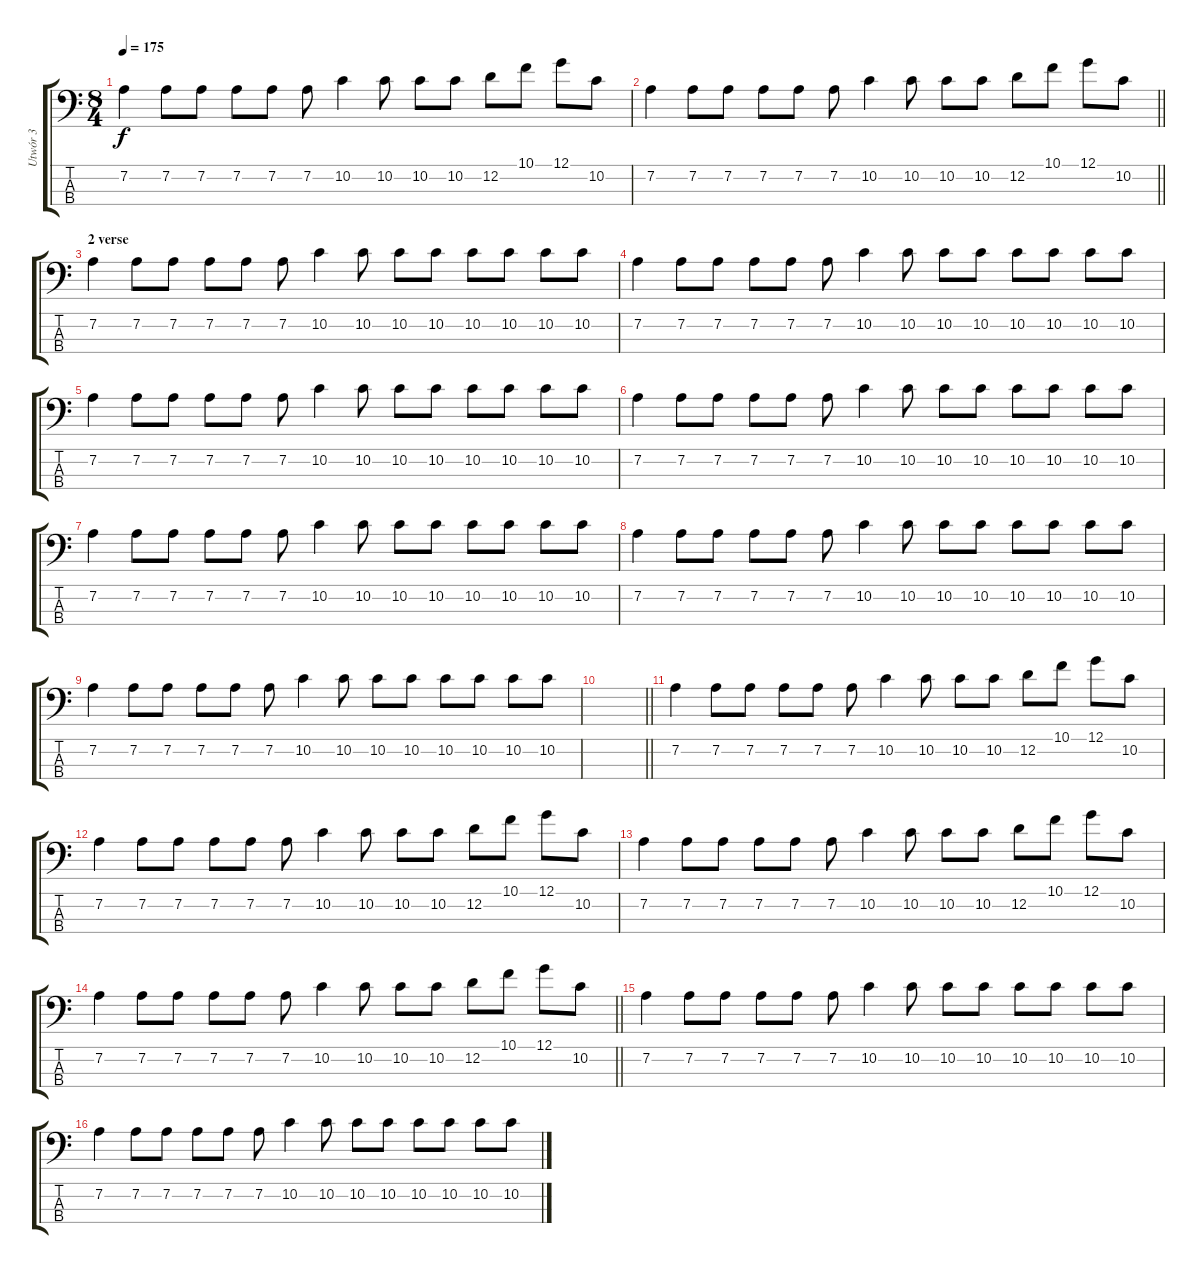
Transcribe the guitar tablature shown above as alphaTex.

\track ("Utwór 3" "Utwór 3") {instrument electricbassfinger}
\staff {score tabs}
\tuning (G2 D2 A1 E1) {hide}
\ts (8 4)
\tempo 175
\clef f4
\ks c
7.2.4{dy f} 7.2.8 7.2.8 7.2.8 7.2.8 7.2.8 10.2.4 10.2.8 10.2.8 10.2.8 12.2.8 10.1.8 12.1.8 10.2.8 |
\barLineRight lightlight
7.2.4 7.2.8 7.2.8 7.2.8 7.2.8 7.2.8 10.2.4 10.2.8 10.2.8 10.2.8 12.2.8 10.1.8 12.1.8 10.2.8 |
\section ("" "2 verse")
7.2.4 7.2.8 7.2.8 7.2.8 7.2.8 7.2.8 10.2.4 10.2.8 10.2.8 10.2.8 10.2.8 10.2.8 10.2.8 10.2.8 |
7.2.4 7.2.8 7.2.8 7.2.8 7.2.8 7.2.8 10.2.4 10.2.8 10.2.8 10.2.8 10.2.8 10.2.8 10.2.8 10.2.8 |
7.2.4 7.2.8 7.2.8 7.2.8 7.2.8 7.2.8 10.2.4 10.2.8 10.2.8 10.2.8 10.2.8 10.2.8 10.2.8 10.2.8 |
7.2.4 7.2.8 7.2.8 7.2.8 7.2.8 7.2.8 10.2.4 10.2.8 10.2.8 10.2.8 10.2.8 10.2.8 10.2.8 10.2.8 |
7.2.4 7.2.8 7.2.8 7.2.8 7.2.8 7.2.8 10.2.4 10.2.8 10.2.8 10.2.8 10.2.8 10.2.8 10.2.8 10.2.8 |
7.2.4 7.2.8 7.2.8 7.2.8 7.2.8 7.2.8 10.2.4 10.2.8 10.2.8 10.2.8 10.2.8 10.2.8 10.2.8 10.2.8 |
7.2.4 7.2.8 7.2.8 7.2.8 7.2.8 7.2.8 10.2.4 10.2.8 10.2.8 10.2.8 10.2.8 10.2.8 10.2.8 10.2.8 |
\barLineRight lightlight
|
7.2.4 7.2.8 7.2.8 7.2.8 7.2.8 7.2.8 10.2.4 10.2.8 10.2.8 10.2.8 12.2.8 10.1.8 12.1.8 10.2.8 |
7.2.4 7.2.8 7.2.8 7.2.8 7.2.8 7.2.8 10.2.4 10.2.8 10.2.8 10.2.8 12.2.8 10.1.8 12.1.8 10.2.8 |
7.2.4 7.2.8 7.2.8 7.2.8 7.2.8 7.2.8 10.2.4 10.2.8 10.2.8 10.2.8 12.2.8 10.1.8 12.1.8 10.2.8 |
\barLineRight lightlight
7.2.4 7.2.8 7.2.8 7.2.8 7.2.8 7.2.8 10.2.4 10.2.8 10.2.8 10.2.8 12.2.8 10.1.8 12.1.8 10.2.8 |
7.2.4 7.2.8 7.2.8 7.2.8 7.2.8 7.2.8 10.2.4 10.2.8 10.2.8 10.2.8 10.2.8 10.2.8 10.2.8 10.2.8 |
7.2.4 7.2.8 7.2.8 7.2.8 7.2.8 7.2.8 10.2.4 10.2.8 10.2.8 10.2.8 10.2.8 10.2.8 10.2.8 10.2.8
